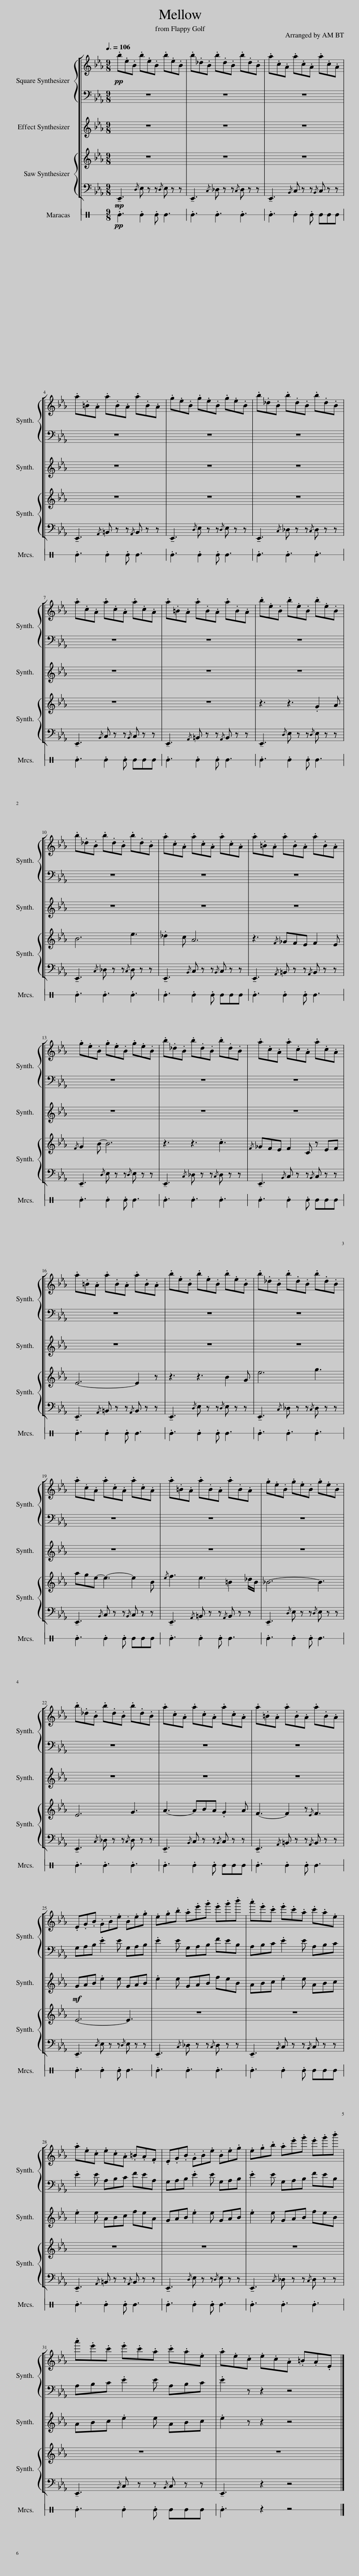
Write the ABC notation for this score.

X:1
%%score [ { 1 | 2 } 3 { 4 | 5 } ] 6
L:1/8
Q:3/8=106
M:9/8
I:linebreak $
K:Eb
V:1 treble
V:2 bass
V:3 treble
V:4 treble
V:5 bass
V:6 perc stafflines=1
K:none
V:1
!pp! .b.e.B .b.e.B .b.e.B | .b._d.B .b.d.B .b.d.B | .a.c.A .a.c.A .a.c.A |$ .a.=B.A .a.B.A .a.B.A | .g.e.B .g.e.B .g.e.B | %5
 .b._d.B .b.d.B .b.d.B |$ .a.c.A .a.c.A .a.c.A | .a.=B.A .a.B.A .a.B.A | .b.e.B .b.e.B .b.e.B |$ .b._d.B .b.d.B .b.d.B | %10
 .a.c.A .a.c.A .a.c.A | .a.=B.A .a.B.A .a.B.A |$ .g.e.B .g.e.B .g.e.B | .b._d.B .b.d.B .b.d.B | .a.c.A .a.c.A .a.c.A |$ %15
 .a.=B.A .a.B.A .a.B.A | .b.e.B .b.e.B .b.e.B | .b._d.B .b.d.B .b.d.B |$ .a.c.A .a.c.A .a.c.A | .a.=B.A .a.B.A .a.B.A | %20
 .g.e.B .g.e.B .g.e.B |$ .b._d.B .b.d.B .b.d.B | .a.c.A .a.c.A .a.c.A | .a.=B.A .a.B.A .a.B.A |$ .E.G.B .G.B.e .B.e.g | %25
 .e.g.b .a.e'.g' .e'.g'.b' | .a'.e'.c' .e'.c'.a .c'.a.e |$ .a.e.c .e.c.A .=B.A.F | .E.G.B .G.B.e .B.e.g | .e.g.b .a.e'.g' .e'.g'.b' |$ %30
 .a'.e'.c' .e'.c'.a .c'.a.e | .a.e.c .e.c.A .=B.A.E |] %32
V:2
 z9 | z9 | z9 |$ z9 | z9 | %5
 z9 |$ z9 | z9 | z9 |$ z9 | %10
 z9 | z9 |$ z9 | z9 | z9 |$ %15
 z9 | z9 | z9 |$ z9 | z9 | %20
 z9 |$ z9 | z9 | z9 |$ G,A,B, .E2 E G,A,B, | %25
 .E2 E G,A,B, FEB, | A,B,C .E2 E A,B,C |$ .E2 E A,B,C FEA, | G,A,B, .E2 E G,A,B, | .E2 E G,A,B, FEB, |$ %30
 A,B,C .E2 E A,B,C | .E2 z z2 z4 |] %32
V:3
 z9 | z9 | z9 |$ z9 | z9 | %5
 z9 |$ z9 | z9 | z9 |$ z9 | %10
 z9 | z9 |$ z9 | z9 | z9 |$ %15
 z9 | z9 | z9 |$ z9 | z9 | %20
 z9 |$ z9 | z9 | z9 |$!mf! GAB .e2 e GAB | %25
 .e2 e GAB feB | ABc .e2 e ABc |$ .e2 e ABc feA | GAB .e2 e GAB | .e2 e GAB feB |$ %30
 ABc .e2 e ABc | .e2 z z2 z4 |] %32
V:4
 z9 | z9 | z9 |$ z9 | z9 | %5
 z9 |$ z9 | z9 | z3 z3 .G2 A |$ B6 e3 | %10
 ._d2 c A6 | z3{/F} _GFE F2 E |${/F} G2 B- B6 | z3 z3 .c3 |{/F} _GFE F2 C z EF |$ %15
 E6- E2 z | z3 z3 B2 G | e6 g3 |$ age- e3- e2 B |{/e} f3 e3 =B2 _d/B/ | %20
 _B6- B3 |$ E6 G3 | A3- ABA .G2 A | F3- F2 z{/E} F3 |$ E6- E3 | %25
 z9 | z9 |$ z9 | z9 | z9 |$ %30
 z9 | z9 |] %32
V:5
!mp! !tenuto!E,,3{/D,} E, z z{/D,} E, z z | !tenuto!E,,3{/C,} _D, z z{/C,} D, z z | !tenuto!E,,3{/B,,} C, z z{/B,,} C, z z |$ !tenuto!E,,3{/A,,} =B,, z z{/A,,} B,, z z | !tenuto!E,,3{/D,} E, z z{/D,} E, z z | %5
 !tenuto!E,,3{/C,} _D, z z{/C,} D, z z |$ !tenuto!E,,3{/B,,} C, z z{/B,,} C, z z | !tenuto!E,,3{/A,,} =B,, z z{/A,,} B,, z z | !tenuto!E,,3{/D,} E, z z{/D,} E, z z |$ !tenuto!E,,3{/C,} _D, z z{/C,} D, z z | %10
 !tenuto!E,,3{/B,,} C, z z{/B,,} C, z z | !tenuto!E,,3{/A,,} =B,, z z{/A,,} B,, z z |$ !tenuto!E,,3{/D,} E, z z{/D,} E, z z | !tenuto!E,,3{/C,} _D, z z{/C,} D, z z | !tenuto!E,,3{/B,,} C, z z{/B,,} C, z z |$ %15
 !tenuto!E,,3{/A,,} =B,, z z{/A,,} B,, z z | !tenuto!E,,3{/D,} E, z z{/D,} E, z z | !tenuto!E,,3{/C,} _D, z z{/C,} D, z z |$ !tenuto!E,,3{/B,,} C, z z{/B,,} C, z z | !tenuto!E,,3{/A,,} =B,, z z{/A,,} B,, z z | %20
 !tenuto!E,,3{/D,} E, z z{/D,} E, z z |$ !tenuto!E,,3{/C,} _D, z z{/C,} D, z z | !tenuto!E,,3{/B,,} C, z z{/B,,} C, z z | !tenuto!E,,3{/A,,} =B,, z z{/A,,} B,, z z |$ !tenuto!E,,3{/D,} E, z z{/D,} E, z z | %25
 !tenuto!E,,3{/C,} _D, z z{/C,} D, z z | !tenuto!E,,3{/B,,} C, z z{/B,,} C, z z |$ !tenuto!E,,3{/A,,} =B,, z z{/A,,} B,, z z | !tenuto!E,,3{/D,} E, z z{/D,} E, z z | !tenuto!E,,3{/C,} _D, z z{/C,} D, z z |$ %30
 !tenuto!E,,3{/B,,} C, z z{/B,,} C, z z | !tenuto!E,,3 z2 z4 |] %32
V:6
[K:C]!pp! .E3 .E2 .E E3 | .E3 .E3 .E3 | .E3 .E2 .E EEE |$ .E3 .E2 .E E3 | .E3 .E2 .E E3 | %5
 .E3 .E3 .E3 |$ .E3 .E2 .E EEE | .E3 .E2 .E E3 | .E3 .E2 .E E3 |$ .E3 .E3 .E3 | %10
 .E3 .E2 .E EEE | .E3 .E2 .E E3 |$ .E3 .E2 .E E3 | .E3 .E3 .E3 | .E3 .E2 .E EEE |$ %15
 .E3 .E2 .E E3 | .E3 .E2 .E E3 | .E3 .E3 .E3 |$ .E3 .E2 .E EEE | .E3 .E2 .E E3 | %20
 .E3 .E2 .E E3 |$ .E3 .E3 .E3 | .E3 .E2 .E EEE | .E3 .E2 .E E3 |$ .E3 .E2 .E E3 | %25
 .E3 .E3 .E3 | .E3 .E2 .E EEE |$ .E3 .E2 .E E3 | .E3 .E2 .E E3 | .E3 .E3 .E3 |$ %30
 .E3 .E2 .E EEE | .E3 z2 z4 |] %32
